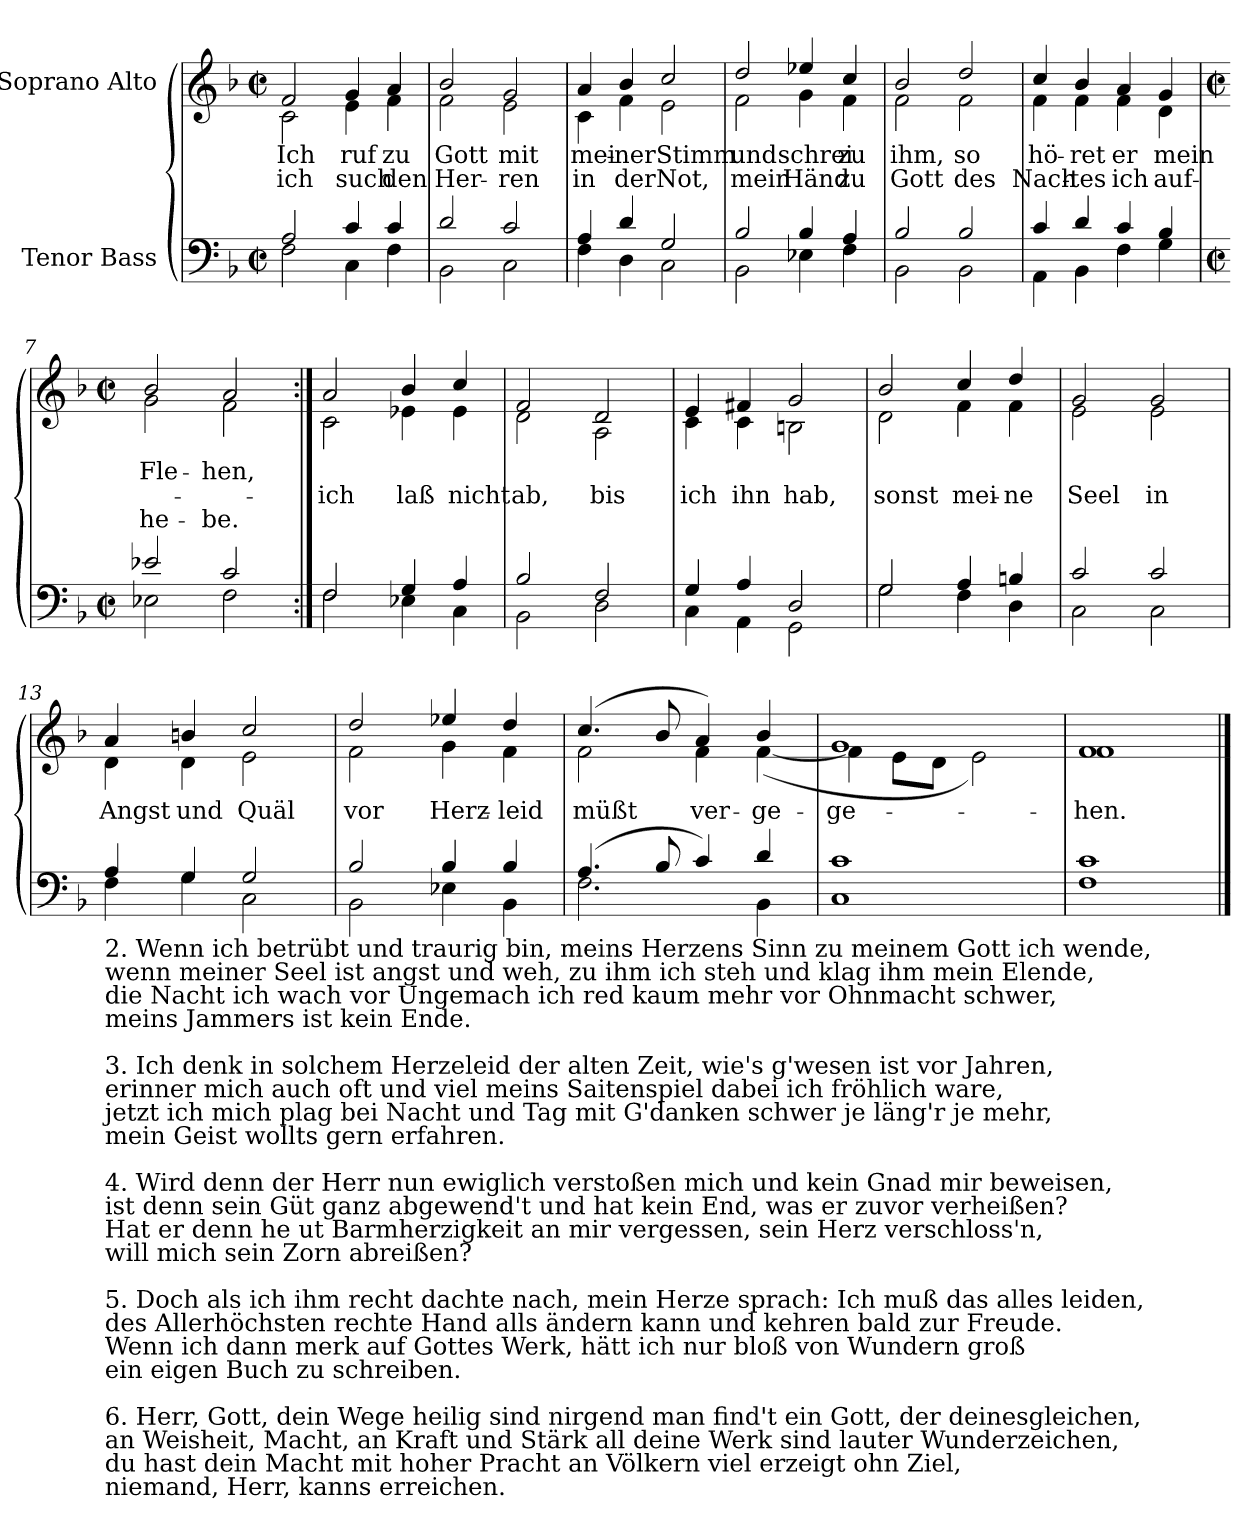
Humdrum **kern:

**kern	**kern	**text	**text	**text
*part2	*part1	*part1	*part1	*part1
*staff2	*staff1	*staff1	*staff1	*staff1
*I"Tenor Bass	*I"Soprano Alto	*	*	*
*clefF4	*clefG2	*	*	*
*k[b-]	*k[b-]	*	*	*
*F:	*F:	*	*	*
*M2/2	*M2/2	*	*	*
*met(c|)	*met(c|)	*	*	*
=1	=1	=1	=1	=1
*^	*	*	*	*
!	!	!LO:TX:a:cj:t=Cornelius Becker\n(1561-1604)	!	!	!
!	!	!LO:TX:a:cj:t=Psalm 77, SWV 174	!	!	!
!	!	!LO:TX:a:cj:t=Heinrich Schütz\n(1585-1672)	!	!	!
!	!	!	!LO:LY:b	!LO:LY:b	!
*	*	*^	*	*	*
2A/	2F\	2f/	2c\	Ich	ich	.
!	!	!	!	!LO:LY:b	!LO:LY:b	!
4c/	4C\	4g/	4e\	ruf	such	.
!	!	!	!	!LO:LY:b	!LO:LY:b	!
4c/	4F\	4a/	4f\	zu	den	.
=2	=2	=2	=2	=2	=2	=2
!	!	!	!	!LO:LY:b	!LO:LY:b	!
2d/	2BB-\	2b-/	2f\	Gott	Her-	.
!	!	!	!	!LO:LY:b	!LO:LY:b	!
2c/	2C\	2g/	2e\	-mit	ren	.
=3	=3	=3	=3	=3	=3	=3
!	!	!	!	!LO:LY:b	!LO:LY:b	!
4A/	4F\	4a/	4c\	mei-	-in	.
!	!	!	!	!LO:LY:b	!LO:LY:b	!
4d/	4D\	4b-/	4f\	ner	der	.
!	!	!	!	!LO:LY:b	!LO:LY:b	!
2G/	2C\	2cc/	2e\	Stimm	Not,	.
=4	=4	=4	=4	=4	=4	=4
!	!	!	!	!LO:LY:b	!LO:LY:b	!
2B-/	2BB-\	2dd/	2f\	und	mein	.
!	!	!	!	!LO:LY:b	!LO:LY:b	!
4B-/	4E-X\	4ee-X/	4g\	schrei	Händ	.
!	!	!	!	!LO:LY:b	!LO:LY:b	!
4A/	4F\	4cc/	4f\	zu	zu	.
=5	=5	=5	=5	=5	=5	=5
!	!	!	!	!LO:LY:b	!LO:LY:b	!
2B-/	2BB-\	2b-/	2f\	ihm,	Gott	.
!	!	!	!	!LO:LY:b	!LO:LY:b	!
2B-/	2BB-\	2dd/	2f\	so	des	.
=6	=6	=6	=6	=6	=6	=6
!	!	!	!	!LO:LY:b	!LO:LY:b	!
4c/	4AA\	4cc/	4f\	hö-	-Nach-	.
!	!	!	!	!LO:LY:b	!LO:LY:b	!
4d/	4BB-\	4b-/	4f\	-ret	tes	.
!	!	!	!	!LO:LY:b	!LO:LY:b	!
4c/	4F\	4a/	4f\	er	ich	.
!	!	!	!	!LO:LY:b	!LO:LY:b	!
4B-/	4G\	4g/	4d\	mein	auf-	.
!!LO:LB:g=z	!!
=7	=7	=7	=7	=7	=7	=7
*M2/2	*	*M2/2	*	*	*	*
*met(c|)	*	*met(c|)	*	*	*	*
!	!	!	!	!LO:LY:b	!	!LO:LY:b
2e-X/	2E-X\	2b-/	2g\	-Fle-	.	-he-
!	!	!	!	!LO:LY:b	!	!LO:LY:b
2c/	2F\	2a/	2f\	-hen,	.	be.
=8:|!	=8:|!	=8:|!	=8:|!	=8:|!	=8:|!	=8:|!
!	!	!	!	!	!LO:LY:b	!
2F/	2F\	2a/	2c\	.	ich	.
!	!	!	!	!	!LO:LY:b	!
4G/	4E-X\	4b-/	4e-X\	.	laß	.
!	!	!	!	!	!LO:LY:b	!
4A/	4C\	4cc/	4e-\	.	nicht	.
=9	=9	=9	=9	=9	=9	=9
!	!	!	!	!	!LO:LY:b	!
2B-/	2BB-\	2f/	2d\	.	ab,	.
!	!	!	!	!	!LO:LY:b	!
2F/	2D\	2d/	2A\	.	bis	.
=10	=10	=10	=10	=10	=10	=10
!	!	!	!	!	!LO:LY:b	!
4G/	4C\	4e/	4c\	.	ich	.
!	!	!	!	!	!LO:LY:b	!
4A/	4AA\	4f#X/	4c\	.	ihn	.
!	!	!	!	!	!LO:LY:b	!
2D/	2GG\	2g/	2Bn\	.	hab,	.
=11	=11	=11	=11	=11	=11	=11
!	!	!	!	!	!LO:LY:b	!
2G/	2G\	2b-/	2d\	.	sonst	.
!	!	!	!	!	!LO:LY:b	!
4A/	4F\	4cc/	4f\	.	mei-	.
!	!	!	!	!	!LO:LY:b	!
4Bn/	4D\	4dd/	4f\	.	-ne	.
=12	=12	=12	=12	=12	=12	=12
!	!	!	!	!	!LO:LY:b	!
2c/	2C\	2g/	2e\	.	Seel	.
!	!	!	!	!	!LO:LY:b	!
2c/	2C\	2g/	2e\	.	in	.
!!LO:LB:g=z	!!
=13	=13	=13	=13	=13	=13	=13
!LO:TX:b:t=2. Wenn ich betrübt und traurig bin, meins Herzens Sinn zu meinem Gott ich wende,\nwenn meiner Seel ist angst und weh, zu ihm ich steh und klag ihm mein Elende,\ndie Nacht ich wach vor Ungemach ich red kaum mehr vor Ohnmacht schwer,\nmeins Jammers ist kein Ende.\n\n3. Ich denk in solchem Herzeleid der alten Zeit, wie's g'wesen ist vor Jahren,\nerinner mich auch oft und viel meins Saitenspiel dabei ich fröhlich ware,\njetzt ich mich plag bei Nacht und Tag mit G'danken schwer je läng'r je mehr,\nmein Geist wollts gern erfahren.\n\n4. Wird denn der Herr nun ewiglich verstoßen mich und kein Gnad mir beweisen,\nist denn sein Güt ganz abgewend't und hat kein End, was er zuvor verheißen?\nHat er denn he ut Barmherzigkeit an mir vergessen, sein Herz verschloss'n,\nwill mich sein Zorn abreißen?\n\n5. Doch als ich ihm recht dachte nach, mein Herze sprach&colon; Ich muß das alles leiden,\ndes Allerhöchsten rechte Hand alls ändern kann und kehren bald zur Freude.\nWenn ich dann merk auf Gottes Werk, hätt ich nur bloß von Wundern groß\nein eigen Buch zu schreiben.\n\n6. Herr, Gott, dein Wege heilig sind nirgend man find't ein Gott, der deinesgleichen,\nan Weisheit, Macht, an Kraft und Stärk all deine Werk sind lauter Wunderzeichen,\ndu hast dein Macht mit hoher Pracht an Völkern viel erzeigt ohn Ziel,\nniemand, Herr, kanns erreichen.	!	!	!	!	!	!
!	!	!	!	!LO:LY:b	!	!
4A/	4F\	4a/	4d\	Angst	.	.
!	!	!	!	!LO:LY:b	!	!
4G/	4G\	4bn/	4d\	und	.	.
!	!	!	!	!LO:LY:b	!	!
2G/	2C\	2cc/	2e\	Quäl	.	.
=14	=14	=14	=14	=14	=14	=14
!	!	!	!	!LO:LY:b	!	!
2B-/	2BB-\	2dd/	2f\	vor	.	.
!	!	!	!	!LO:LY:b	!	!
4B-/	4E-X\	4ee-X/	4g\	Herz-	.	.
!	!	!	!	!LO:LY:b	!	!
4B-/	4BB-\	4dd/	4f\	-leid	.	.
=15	=15	=15	=15	=15	=15	=15
!	!	!	!	!LO:LY:b	!	!
!	!	!	!	!LO:LY:b	!	!
(>4.A/	2.F\	(>4.cc/	2f\	-müßt	.	.
8B-/	.	8b-/	.	.	.	.
!	!	!	!	!LO:LY:b	!	!
4c/)	.	4a/)	4f\	ver-	.	.
!	!	!	!	!LO:LY:b	!	!
!	!	!	!	!LO:LY:b	!	!
4d/	4BB-\	4b-/	(<[4f\	-ge-	.	.
=16	=16	=16	=16	=16	=16	=16
!	!	!	!	!LO:LY:b	!	!
1c/	1C\	1g/	4f\]	ge-	.	.
.	.	.	8e\L	.	.	.
.	.	.	8d\J	.	.	.
.	.	.	2e\)	.	.	.
=17	=17	=17	=17	=17	=17	=17
!	!	!	!	!LO:LY:b	!	!
!	!	!	!	!LO:LY:b	!	!
1c/	1F\	1f/	1f\	hen.	.	.
*v	*v	*	*	*	*	*
*	*v	*v	*	*	*
==	==	==	==	==
*-	*-	*-	*-	*-
